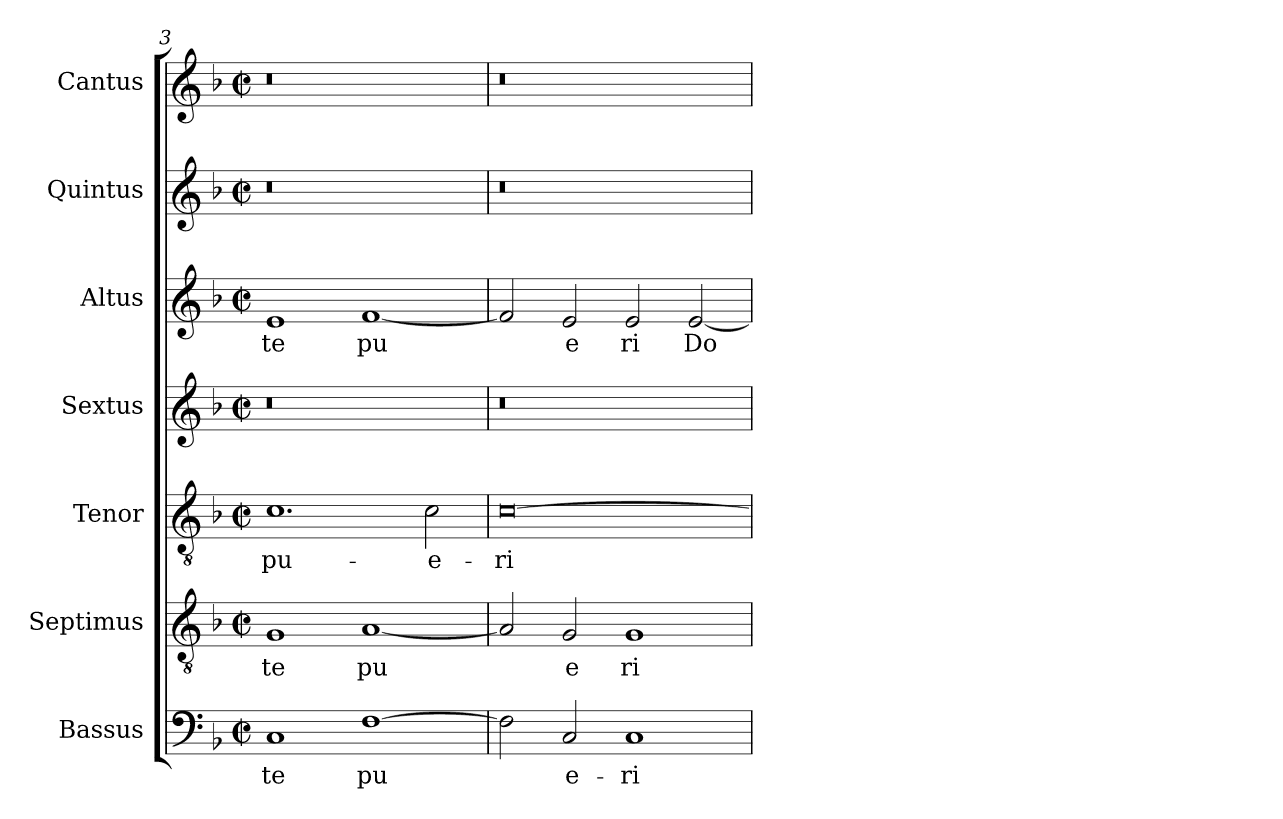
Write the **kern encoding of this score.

**kern	**text	**kern	**text	**kern	**text	**kern	**kern	**text	**kern	**kern
*part7	*part7	*part6	*part6	*part5	*part5	*part4	*part3	*part3	*part2	*part1
*staff7	*staff7	*staff6	*staff6	*staff5	*staff5	*staff4	*staff3	*staff3	*staff2	*staff1
*I"Bassus	*	*I"Septimus	*	*I"Tenor	*	*I"Sextus	*I"Altus	*	*I"Quintus	*I"Cantus
*clefF4	*	*clefGv2	*	*clefGv2	*	*clefG2	*clefG2	*	*clefG2	*clefG2
*k[b-]	*	*k[b-]	*	*k[b-]	*	*k[b-]	*k[b-]	*	*k[b-]	*k[b-]
*F:	*	*F:	*	*F:	*	*F:	*F:	*	*F:	*F:
*M2/2	*	*M2/2	*	*M2/2	*	*M2/2	*M2/2	*	*M2/2	*M2/2
*met(c|)	*	*met(c|)	*	*met(c|)	*	*met(c|)	*met(c|)	*	*met(c|)	*met(c|)
=3	=3	=3	=3	=3	=3	=3	=3	=3	=3	=3
!	!LO:LY:b	!	!LO:LY:b	!	!LO:LY:b:cj	!	!	!LO:LY:b	!	!
1C	-te	1G	te	1.c	pu-	0r	1e	te	0r	0r
!	!LO:LY:b	!	!LO:LY:b	!	!	!	!	!LO:LY:b	!	!
[>1F	pu-	[<1A	pu	.	.	.	[<1f	pu	.	.
!	!	!	!	!	!LO:LY:b:cj	!	!	!	!	!
.	.	.	.	2c\	-e-	.	.	.	.	.
=4	=4	=4	=4	=4	=4	=4	=4	=4	=4	=4
!	!LO:LY:b	!	!LO:LY:b	!	!LO:LY:b:cj	!	!	!LO:LY:b	!	!
2F\]	--	2A/]	.	[>0c	-ri	0r	2f/]	.	0r	0r
!	!LO:LY:b	!	!LO:LY:b	!	!	!	!	!LO:LY:b	!	!
2C/	-e-	2G/	e	.	.	.	2e/	e	.	.
!	!LO:LY:b	!	!LO:LY:b	!	!	!	!	!LO:LY:b	!	!
1C	-ri	1G	ri	.	.	.	2e/	ri	.	.
!	!	!	!	!	!	!	!	!LO:LY:b	!	!
.	.	.	.	.	.	.	[<2e/	Do	.	.
=	=	=	=	=	=	=	=	=	=	=
*-	*-	*-	*-	*-	*-	*-	*-	*-	*-	*-
